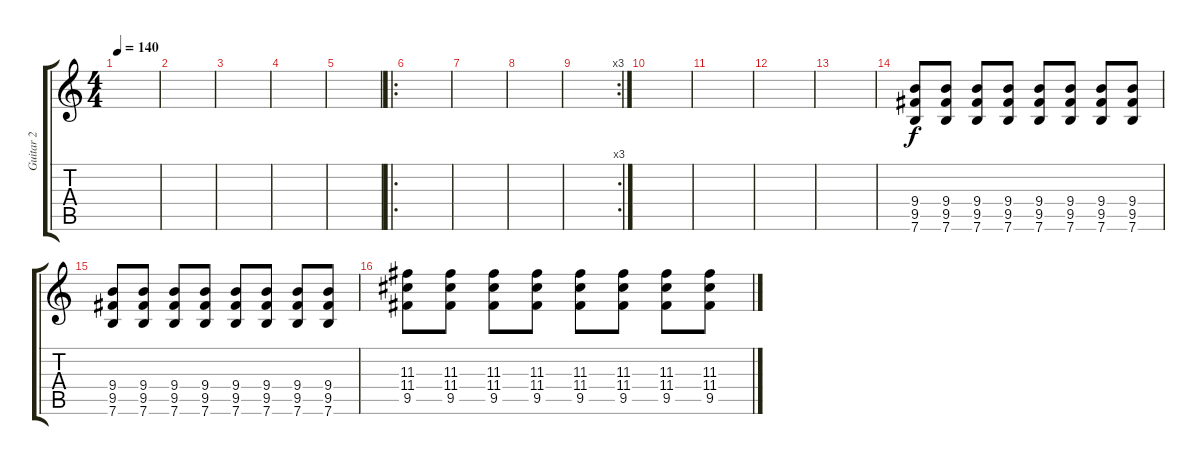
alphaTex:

\track ("Guitar 2" "Guitar 2") {instrument distortionguitar}
\staff {score tabs}
\tuning (E4 B3 G3 D3 A2 E2) {hide}
\ts (4 4)
\tempo 140
\clef g2
\ks c
|
|
|
|
|
\ro
|
|
|
\rc 3
|
|
|
|
|
(9.4 9.5 7.6).8{instrument distortionguitar} (9.4 9.5 7.6).8 (9.4 9.5 7.6).8 (9.4 9.5 7.6).8 (9.4 9.5 7.6).8 (9.4 9.5 7.6).8 (9.4 9.5 7.6).8 (9.4 9.5 7.6).8 |
(9.4 9.5 7.6).8 (9.4 9.5 7.6).8 (9.4 9.5 7.6).8 (9.4 9.5 7.6).8 (9.4 9.5 7.6).8 (9.4 9.5 7.6).8 (9.4 9.5 7.6).8 (9.4 9.5 7.6).8 |
(11.3 11.4 9.5).8 (11.3 11.4 9.5).8 (11.3 11.4 9.5).8 (11.3 11.4 9.5).8 (11.3 11.4 9.5).8 (11.3 11.4 9.5).8 (11.3 11.4 9.5).8 (11.3 11.4 9.5).8
